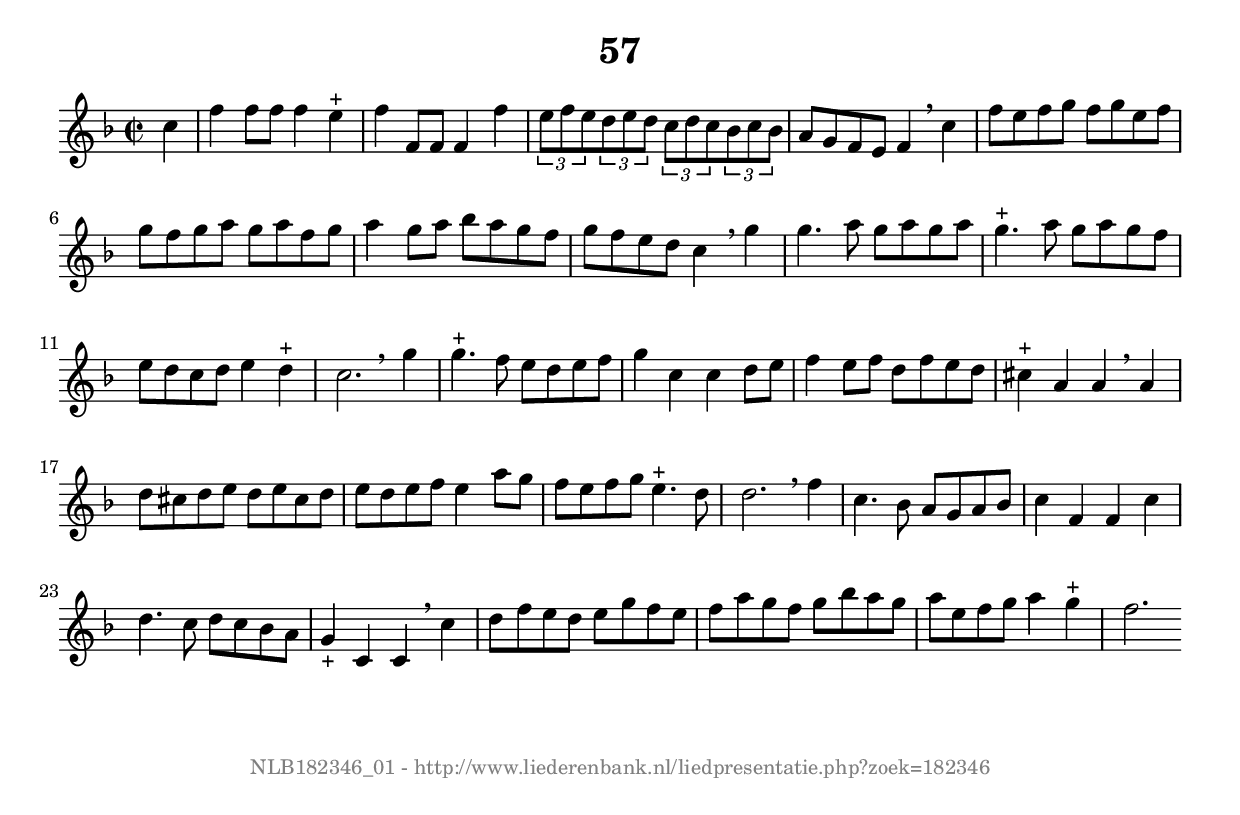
%
% produced by wce2krn 1.64 (7 June 2014)
%
\version"2.16"
#(append! paper-alist '(("long" . (cons (* 210 mm) (* 2000 mm)))))
#(set-default-paper-size "long")
sb = {\breathe}
mBreak = {\breathe }
bBreak = {\breathe }
x = {\once\override NoteHead #'style = #'cross }
gl=\glissando
itime={\override Staff.TimeSignature #'stencil = ##f }
ficta = {\once\set suggestAccidentals = ##t}
fine = {\once\override Score.RehearsalMark #'self-alignment-X = #1 \mark \markup {\italic{Fine}}}
dc = {\once\override Score.RehearsalMark #'self-alignment-X = #1 \mark \markup {\italic{D.C.}}}
dcf = {\once\override Score.RehearsalMark #'self-alignment-X = #1 \mark \markup {\italic{D.C. al Fine}}}
dcc = {\once\override Score.RehearsalMark #'self-alignment-X = #1 \mark \markup {\italic{D.C. al Coda}}}
ds = {\once\override Score.RehearsalMark #'self-alignment-X = #1 \mark \markup {\italic{D.S.}}}
dsf = {\once\override Score.RehearsalMark #'self-alignment-X = #1 \mark \markup {\italic{D.S. al Fine}}}
dsc = {\once\override Score.RehearsalMark #'self-alignment-X = #1 \mark \markup {\italic{D.S. al Coda}}}
pv = {\set Score.repeatCommands = #'((volta "1"))}
sv = {\set Score.repeatCommands = #'((volta "2"))}
tv = {\set Score.repeatCommands = #'((volta "3"))}
qv = {\set Score.repeatCommands = #'((volta "4"))}
xv = {\set Score.repeatCommands = #'((volta #f))}
\header{ tagline = ""
title = "57"
}
\score {{
\key f \major
\relative g'
{
\set melismaBusyProperties = #'()
\partial 32*8
\time 2/2
\tempo 4=120
\override Score.MetronomeMark #'transparent = ##t
\override Score.RehearsalMark #'break-visibility = #(vector #t #t #f)
c4 f f8 f f4 e^"+" f f,8 f f4 f' \times 2/3 { e8 f e } \times 2/3 { d e d } \times 2/3 { c d c } \times 2/3 { bes c bes } a g f e f4 \mBreak
c'4f8 e f g f g e f g f g a g a f g a4 g8 a bes a g f g f e d c4 \mBreak
g'4 g4. a8 g a g a g4.^"+" a8 g a g f e d c d e4 d^"+" c2. \bar ":|:" \bBreak
g'4 g4.^"+" f8 e d e f g4 c, c d8 e f4 e8 f d f e d cis4^"+" a a \mBreak
a4 d8 cis d e d e cis d e d e f e4 a8 g f e f g e4.^"+" d8 d2. \mBreak
f4 c4. bes8 a g a bes c4 f, f c' d4. c8 d c bes a g4_"+" c, c \mBreak
c'4 d8 f e d e g f e f a g f g bes a g a e f g a4 g^"+" f2. \bar ":|:"
 }}
 \midi { }
 \layout {
            indent = 0.0\cm
}
}
\markup { \vspace #0 } \markup { \with-color #grey \fill-line { \center-column { \smaller "NLB182346_01 - http://www.liederenbank.nl/liedpresentatie.php?zoek=182346" } } }
